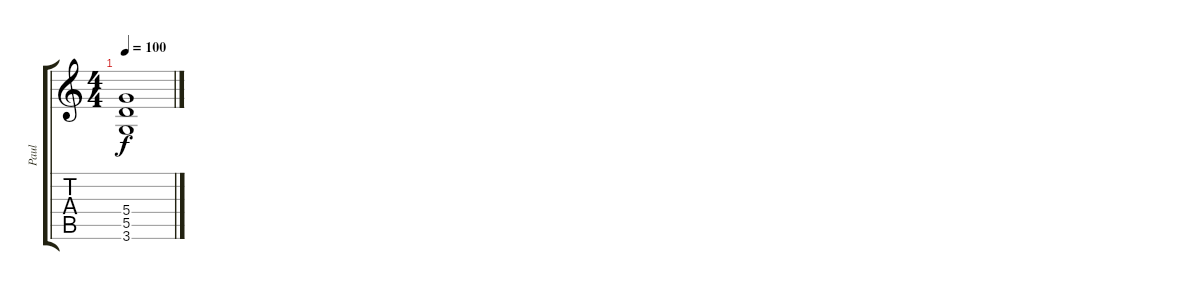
\track ("Paul" "Paul") {instrument distortionguitar}
\staff {score tabs}
\tuning (E4 B3 G3 D3 A2 E2) {hide}
\ts (4 4)
\tempo 100
\clef g2
\ks c
(5.4{t} 5.5{t} 3.6{t}).1{dy f}
